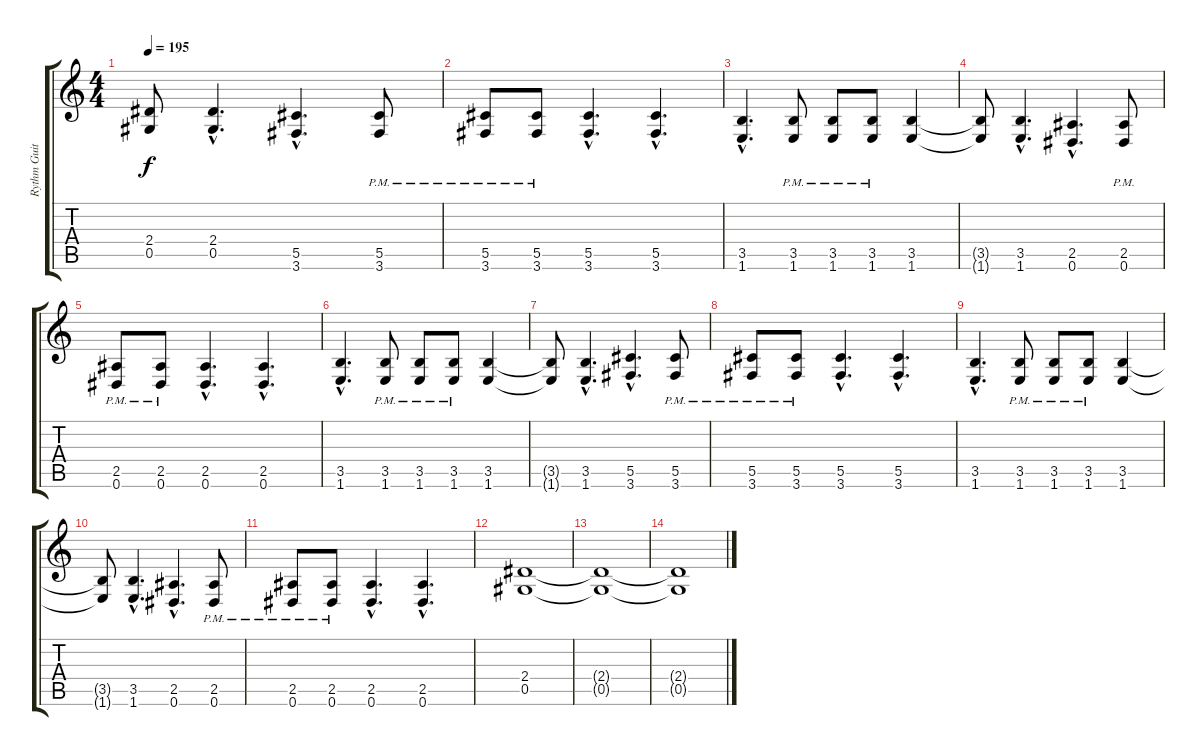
\track ("Rythm Guitar" "Rythm Guit") {instrument distortionguitar}
\staff {score tabs}
\tuning (Eb4 Bb3 Gb3 Db3 Ab2 Eb2) {hide}
\ts (4 4)
\tempo 195
\clef g2
\ks c
(2.4{t} 0.5{t}).8{dy f} (2.4{hac} 0.5{hac}).4{d} (5.5{hac} 3.6{hac}).4{d} (5.5{pm} 3.6{pm}).8 |
(5.5{pm} 3.6{pm}).8 (5.5{pm} 3.6{pm}).8 (5.5{hac} 3.6{hac}).4{d} (5.5{hac} 3.6{hac}).4{d} |
(3.5{hac} 1.6{hac}).4{d} (3.5{pm} 1.6{pm}).8 (3.5{pm} 1.6{pm}).8 (3.5{pm} 1.6{pm}).8 (3.5 1.6).4 |
(3.5{t} 1.6{t}).8 (3.5{hac} 1.6{hac}).4{d} (2.5{hac} 0.6{hac}).4{d} (2.5{pm} 0.6{pm}).8 |
(2.5{pm} 0.6{pm}).8 (2.5{pm} 0.6{pm}).8 (2.5{hac} 0.6{hac}).4{d} (2.5{hac} 0.6{hac}).4{d} |
(3.5{hac} 1.6{hac}).4{d} (3.5{pm} 1.6{pm}).8 (3.5{pm} 1.6{pm}).8 (3.5{pm} 1.6{pm}).8 (3.5 1.6).4 |
(3.5{t} 1.6{t}).8 (3.5{hac} 1.6{hac}).4{d} (5.5{hac} 3.6{hac}).4{d} (5.5{pm} 3.6{pm}).8 |
(5.5{pm} 3.6{pm}).8 (5.5{pm} 3.6{pm}).8 (5.5{hac} 3.6{hac}).4{d} (5.5{hac} 3.6{hac}).4{d} |
(3.5{hac} 1.6{hac}).4{d} (3.5{pm} 1.6{pm}).8 (3.5{pm} 1.6{pm}).8 (3.5{pm} 1.6{pm}).8 (3.5 1.6).4 |
(3.5{t} 1.6{t}).8 (3.5{hac} 1.6{hac}).4{d} (2.5{hac} 0.6{hac}).4{d} (2.5{pm} 0.6{pm}).8 |
(2.5{pm} 0.6{pm}).8 (2.5{pm} 0.6{pm}).8 (2.5{hac} 0.6{hac}).4{d} (2.5{hac} 0.6{hac}).4{d} |
(2.4 0.5).1 |
(2.4{t} 0.5{t}).1 |
(2.4{t} 0.5{t}).1
